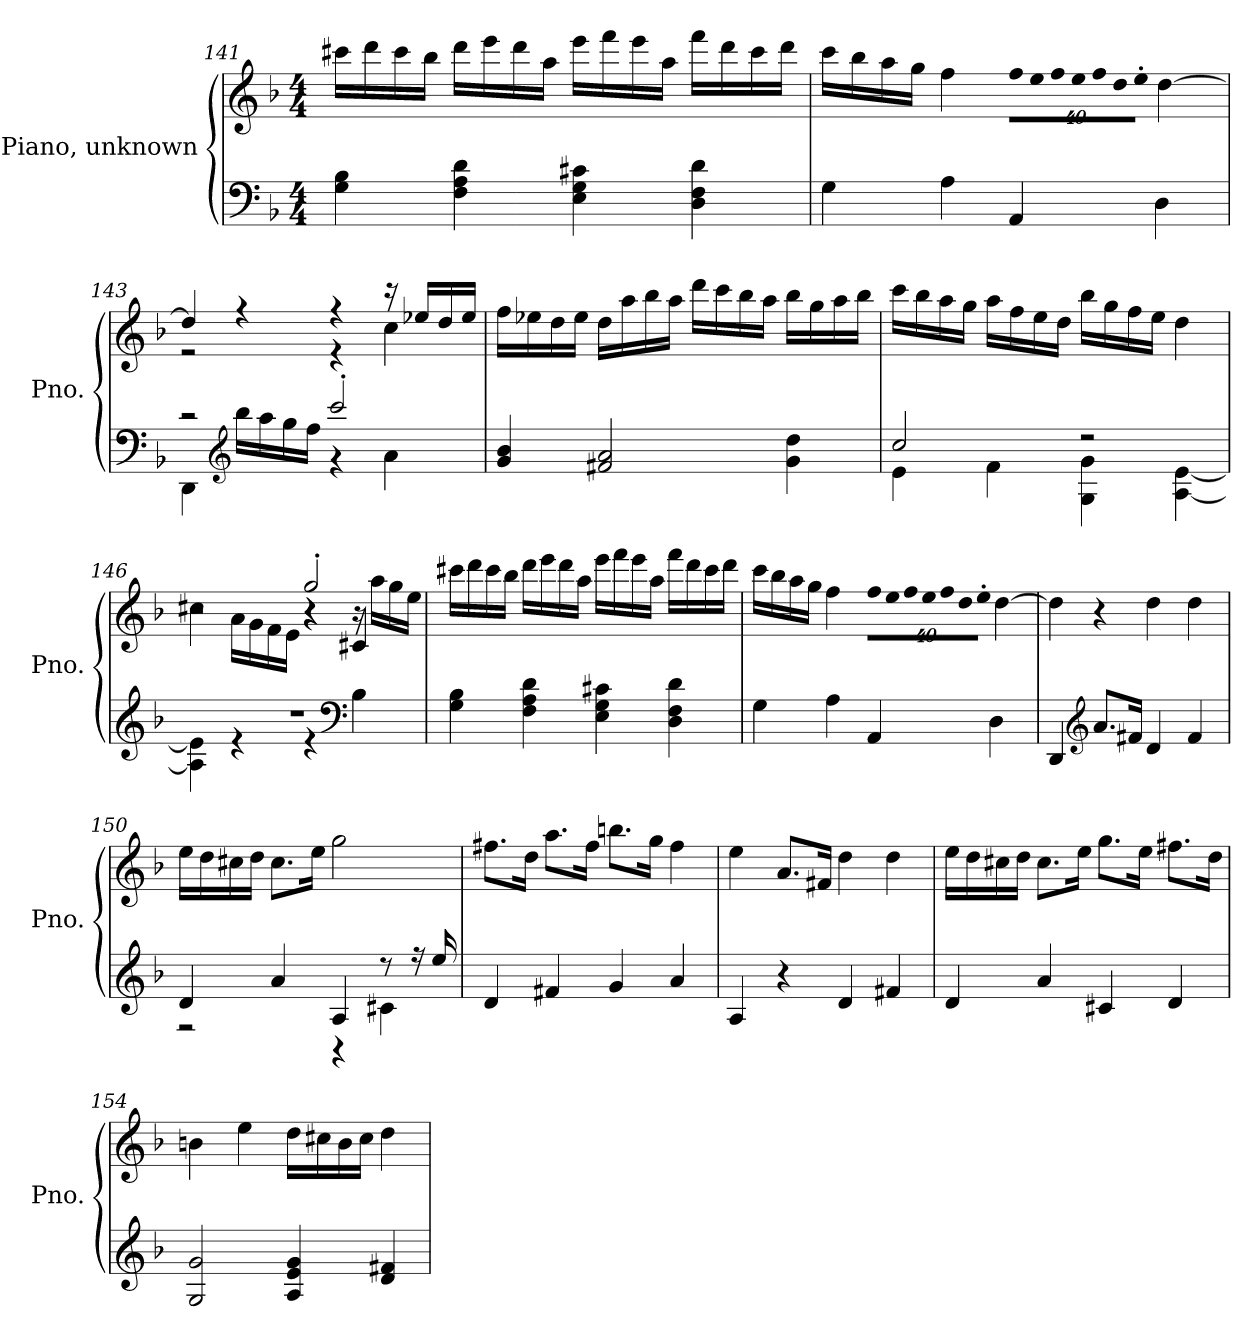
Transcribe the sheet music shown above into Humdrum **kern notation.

**kern	**kern
*part1	*part1
*staff2	*staff1
*I"Piano, unknown	*
*I'Pno.	*
*clefF4	*clefG2
*k[b-]	*k[b-]
*M4/4	*M4/4
=141	=141
4G\ 4B-\	16ccc#X\LL
.	16ddd\
.	16ccc#\
.	16bb-\JJ
4F\ 4A\ 4d\	16ddd\LL
.	16eee\
.	16ddd\
.	16aa\JJ
4E\ 4G\ 4c#X\	16eee\LL
.	16fff\
.	16eee\
.	16aa\JJ
4D\ 4F\ 4d\	16fff\LL
.	16ddd\
.	16ccc#\
.	16ddd\JJ
!!LO:LB:g=z
=142	=142
4G\	16ccc\LL
.	16bb-\
.	16aa\
.	16gg\JJ
4A\	4ff\
*	*Xbrackettup
!	!LO:N:vis=32
4AA/	640%23ff\LLL
!	!LO:N:vis=32
.	640%23ee\
!	!LO:N:vis=32
.	640%23ff\
!	!LO:N:vis=32
.	640%23ee\
!	!LO:N:vis=32
.	640%23ff\
!	!LO:N:vis=32
.	640%23dd\
!	!LO:N:vis=32
.	640%23ee'\JJJ
4D\	.
.	[4dd\
640ryy	.
=143	=143
*^	*^
2r	4DD\	4dd/]	2r
*clefG2	*	*	*
.	16bb-\LL	4r	.
.	16aa\	.	.
.	16gg\	.	.
.	16ff\JJ	.	.
2ccc'/	4r	4r	4r
.	4a\	16r	4cc\
.	.	16ee-X/LL	.
.	.	16dd/	.
.	.	16ee-/JJ	.
*v	*v	*	*
*	*v	*v
!!LO:PB:g=z
=144	=144
4g/ 4b-/	16ff\LL
.	16ee-X\
.	16dd\
.	16ee-\JJ
2f#X/ 2a/	16dd\LL
.	16aa\
.	16bb-\
.	16aa\JJ
.	16ddd\LL
.	16ccc\
.	16bb-\
.	16aa\JJ
4g\ 4dd\	16bb-\LL
.	16gg\
.	16aa\
.	16bb-\JJ
=145	=145
*^	*
2cc/	4e\	16ccc\LL
.	.	16bb-\
.	.	16aa\
.	.	16gg\JJ
.	4f\	16aa\LL
.	.	16ff\
.	.	16ee\
.	.	16dd\JJ
2r	4G\ 4g\	16bb-\LL
.	.	16gg\
.	.	16ff\
.	.	16ee\JJ
.	[4A\ [4e\	4dd\
!!LO:LB:g=z
=146	=146	=146
*	*	*^
*	*	*	*^
1r	4A\] 4e\]	2r	4cc#X\	2r
.	4r	.	16a\LL	.
.	.	.	16g\	.
.	.	.	16f\	.
.	.	.	16e\JJ	.
.	4r	2gg'/	4r	4r
*clefF4	*	*	*	*
.	4B-\	.	16r	4c#X/
.	.	.	16aa\LL	.
.	.	.	16gg\	.
.	.	.	16ee\JJ	.
*v	*v	*	*	*
*	*v	*v	*v
=147	=147
4G\ 4B-\	16ccc#X\LL
.	16ddd\
.	16ccc#\
.	16bb-\JJ
4F\ 4A\ 4d\	16ddd\LL
.	16eee\
.	16ddd\
.	16aa\JJ
4E\ 4G\ 4c#X\	16eee\LL
.	16fff\
.	16eee\
.	16aa\JJ
4D\ 4F\ 4d\	16fff\LL
.	16ddd\
.	16ccc#\
.	16ddd\JJ
!!LO:LB:g=z
=148	=148
4G\	16ccc\LL
.	16bb-\
.	16aa\
.	16gg\JJ
4A\	4ff\
!	!LO:N:vis=32
4AA/	640%23ff\LLL
!	!LO:N:vis=32
.	640%23ee\
!	!LO:N:vis=32
.	640%23ff\
!	!LO:N:vis=32
.	640%23ee\
!	!LO:N:vis=32
.	640%23ff\
!	!LO:N:vis=32
.	640%23dd\
!	!LO:N:vis=32
.	640%23ee'\JJJ
4D\	.
.	[4dd\
640ryy	.
=149	=149
4DD/	4dd\]
*clefG2	*
8.a/L	4r
16f#X/Jk	.
4d/	4dd\
4f#/	4dd\
=150	=150
*^	*
4d/	2r	16ee\LL
.	.	16dd\
.	.	16cc#X\
.	.	16dd\JJ
4a/	.	8.cc#\L
.	.	16ee\Jk
4A/	4r	2gg\
8r	4c#X\	.
16r	.	.
16ee/	.	.
*v	*v	*
=151	=151
4d/	8.ff#X\L
.	16dd\Jk
4f#X/	8.aa\L
.	16ff#\Jk
4g/	8.bbn\L
.	16gg\Jk
4a/	4ff#\
!!LO:LB:g=z
=152	=152
4A/	4ee\
4r	8.a/L
.	16f#X/Jk
4d/	4dd\
4f#X/	4dd\
=153	=153
4d/	16ee\LL
.	16dd\
.	16cc#X\
.	16dd\JJ
4a/	8.cc#\L
.	16ee\Jk
4c#X/	8.gg\L
.	16ee\Jk
4d/	8.ff#X\L
.	16dd\Jk
=154	=154
2G/ 2g/	4bn\
.	4ee\
4A/ 4e/ 4g/	16dd\LL
.	16cc#X\
.	16b\
.	16cc#\JJ
4d/ 4f#X/	4dd\
=	=
*-	*-
